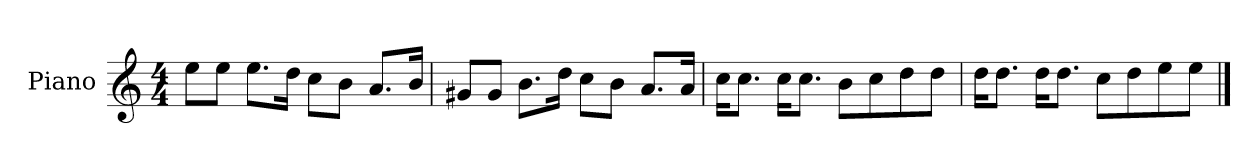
**kern
*part1
*staff1
*I"Piano
*I'P-no
*clefG2
*k[]
*M4/4
*MM90
=1
8ee\L
8ee\J
8.ee\L
16dd\Jk
8cc\L
8b\J
8.a/L
16b/Jk
=2
8g#X/L
8g#/J
8.b\L
16dd\Jk
8cc\L
8b\J
8.a/L
16a/Jk
=3
16cc\KL
8.cc\J
16cc\KL
8.cc\J
8b\L
8cc\
8dd\
8dd\J
=4
16dd\KL
8.dd\J
16dd\KL
8.dd\J
8cc\L
8dd\
8ee\
8ee\J
==
*-
